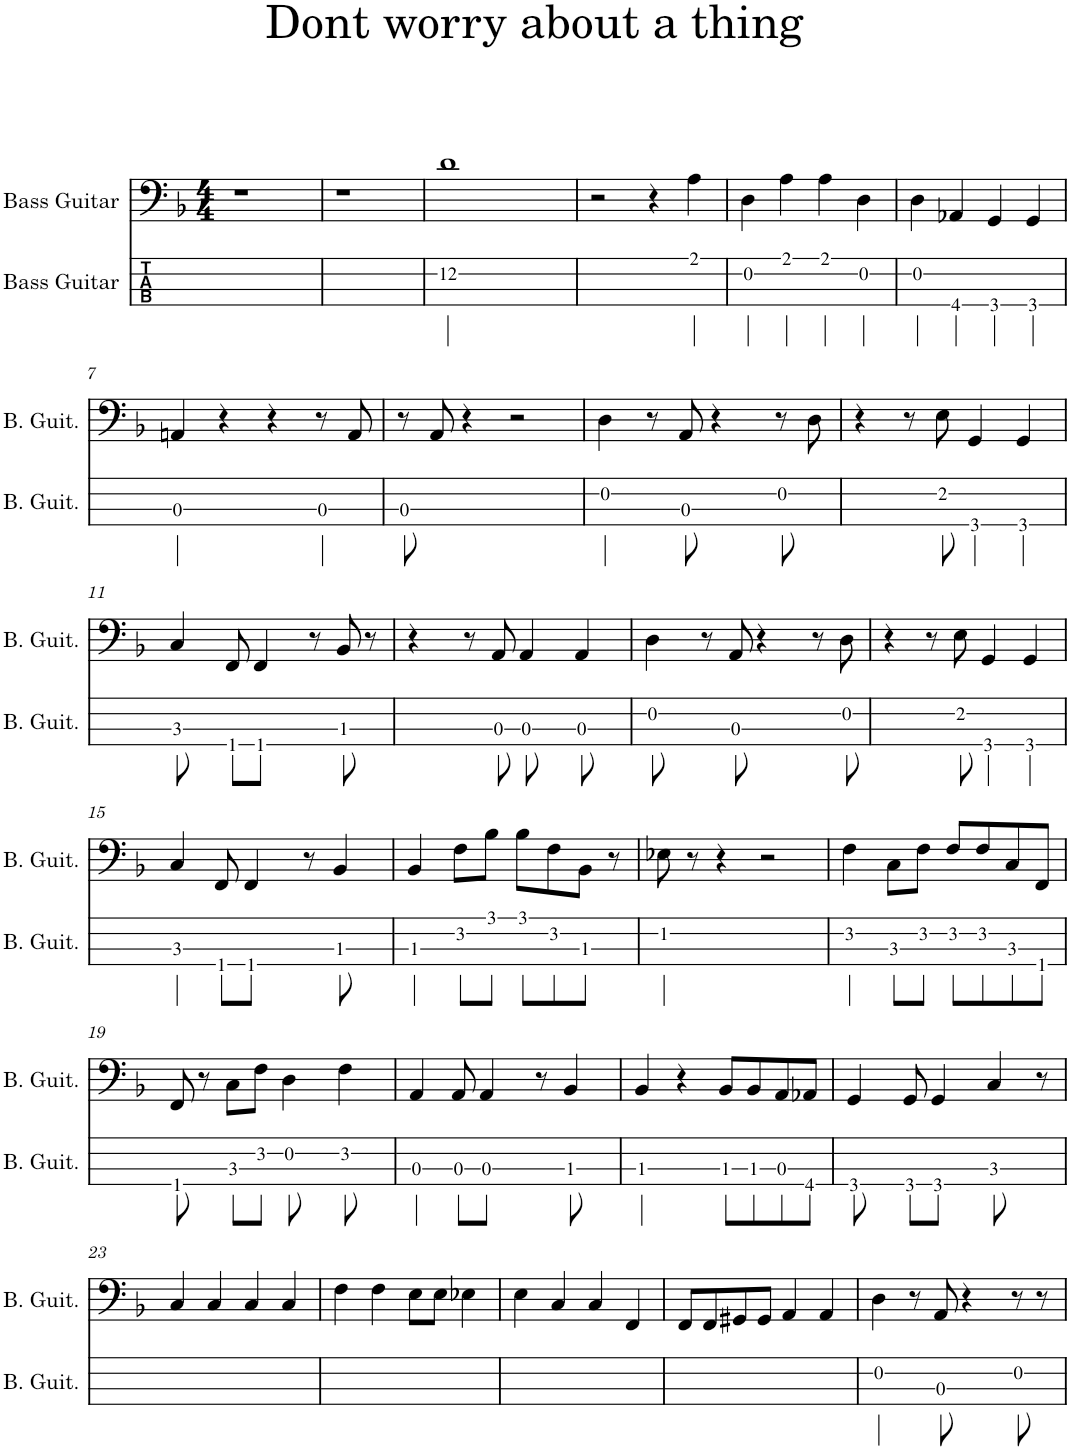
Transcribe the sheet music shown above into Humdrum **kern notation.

**kern	**kern
*part2	*part1
*staff2	*staff1
*I"Bass Guitar	*I"Bass Guitar
*I'B. Guit.	*I'B. Guit.
*stria4	*
*	*clefF4
*Trd7c12	*Trd7c12
*k[b-]	*k[b-]
*M4/4	*M4/4
=1	=1
1r	1r
=2	=2
1r	1r
=3	=3
4d\	1d
4r	.
2r	.
=4	=4
2r	2r
4r	4r
4A\	4A\
=5	=5
4D\	4D\
4A\	4A\
4A\	4A\
4D\	4D\
=6	=6
4D\	4D\
4AA-\	4AA-X/
4GG\	4GG/
4GG\	4GG/
!!LO:LB:g=z
=7	=7
4AA\	4AAn/
4r	4r
4r	4r
4AA\	8r
.	8AA/
=8	=8
8AA\	8r
8r	8AA/
4r	4r
2r	2r
=9	=9
4D\	4D\
8r	8r
8AA\	8AA/
8r	4r
8r	.
8D\	8r
8r	8D\
=10	=10
4r	4r
8r	8r
8E\	8E\
4GG\	4GG/
4GG\	4GG/
!!LO:LB:g=z
=11	=11
8C\	4C/
8r	.
8FF\L	8FF/
8FF\J	4FF/
8r	.
8r	8r
8BB-\	8BB-/
8r	8r
=12	=12
8r	4r
8r	.
8r	8r
8AA\	8AA/
8AA\	4AA/
8r	.
8AA\	4AA/
8r	.
=13	=13
8D\	4D\
8r	.
8r	8r
8AA\	8AA/
8r	4r
8r	.
8r	8r
8D\	8D\
=14	=14
4r	4r
8r	8r
8E\	8E\
4GG\	4GG/
4GG\	4GG/
!!LO:LB:g=z
=15	=15
4C\	4C/
8FF\L	8FF/
8FF\J	4FF/
8r	.
8r	8r
8BB-\	4BB-/
8r	.
=16	=16
4BB-\	4BB-/
8F\L	8F\L
8B-\J	8B-\J
8B-\L	8B-\L
8F\	8F\
8BB-\J	8BB-\J
8r	8r
=17	=17
4E-\	8E-X\
.	8r
4r	4r
2r	2r
=18	=18
4F\	4F\
8C\L	8C\L
8F\J	8F\J
8F\L	8F/L
8F\	8F/
8C\	8C/
8FF\J	8FF/J
!!LO:LB:g=z
=19	=19
8FF\	8FF/
8r	8r
8C\L	8C\L
8F\J	8F\J
8D\	4D\
8r	.
8F\	4F\
8r	.
=20	=20
4AA\	4AA/
8AA\L	8AA/
8AA\J	4AA/
8r	.
8r	8r
8BB-\	4BB-/
8r	.
=21	=21
4BB-\	4BB-/
4r	4r
8BB-\L	8BB-/L
8BB-\	8BB-/
8AA\	8AA/
8AA-\J	8AA-X/J
=22	=22
8GG\	4GG/
8r	.
8GG\L	8GG/
8GG\J	4GG/
8r	.
8C\	4C/
4r	.
.	8r
!!LO:LB:g=z
=23	=23
1r	4C/
.	4C/
.	4C/
.	4C/
=24	=24
1r	4F\
.	4F\
.	8E\L
.	8E\J
.	4E-X\
=25	=25
1r	4E\
.	4C/
.	4C/
.	4FF/
=26	=26
1r	8FF/L
.	8FF/
.	8GG#X/
.	8GG#/J
.	4AA/
.	4AA/
=27	=27
4D\	4D\
8r	8r
8AA\	8AA/
8r	4r
8r	.
8D\	8r
8r	8r
=	=
*-	*-
